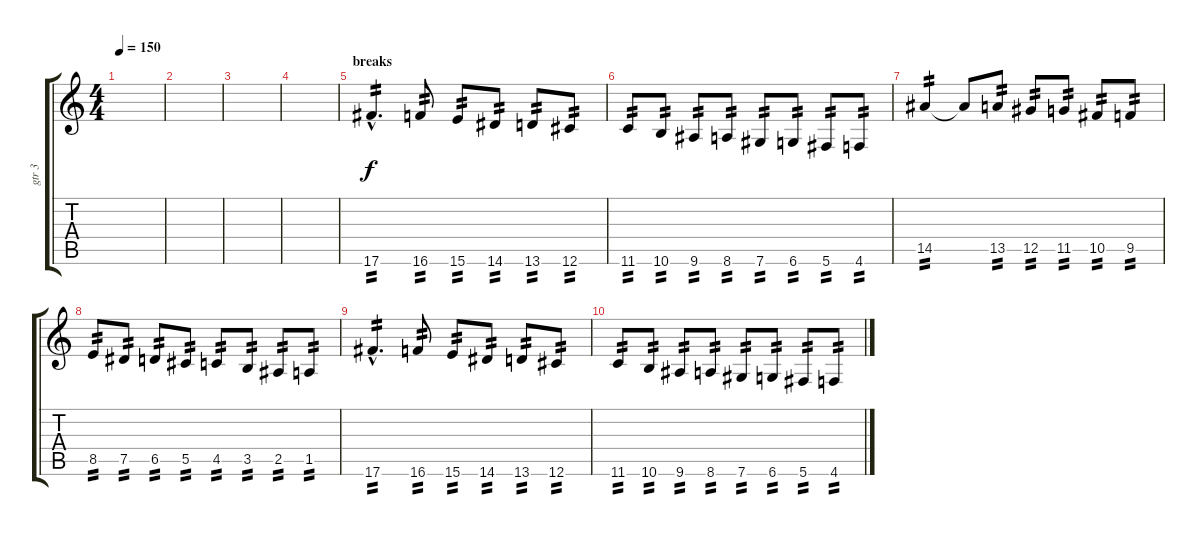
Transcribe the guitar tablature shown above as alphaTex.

\track ("gtr 3" "gtr 3") {instrument overdrivenguitar}
\staff {score tabs}
\tuning (Eb4 Bb3 Gb3 Db3 Ab2 Db2) {hide}
\ts (4 4)
\tempo 150
\clef g2
\ks c
|
|
|
|
\section ("" "breaks")
17.6{hac}.4{d tp 2} 16.6.8{tp 2} 15.6.8{tp 2} 14.6.8{tp 2} 13.6.8{tp 2} 12.6.8{tp 2} |
11.6.8{tp 2} 10.6.8{tp 2} 9.6.8{tp 2} 8.6.8{tp 2} 7.6.8{tp 2} 6.6.8{tp 2} 5.6.8{tp 2} 4.6.8{tp 2} |
14.5.4{tp 2} 14.5{t}.8 13.5.8{tp 2} 12.5.8{tp 2} 11.5.8{tp 2} 10.5.8{tp 2} 9.5.8{tp 2} |
8.5.8{tp 2} 7.5.8{tp 2} 6.5.8{tp 2} 5.5.8{tp 2} 4.5.8{tp 2} 3.5.8{tp 2} 2.5.8{tp 2} 1.5.8{tp 2} |
17.6{hac}.4{d tp 2} 16.6.8{tp 2} 15.6.8{tp 2} 14.6.8{tp 2} 13.6.8{tp 2} 12.6.8{tp 2} |
11.6.8{tp 2} 10.6.8{tp 2} 9.6.8{tp 2} 8.6.8{tp 2} 7.6.8{tp 2} 6.6.8{tp 2} 5.6.8{tp 2} 4.6.8{tp 2}
